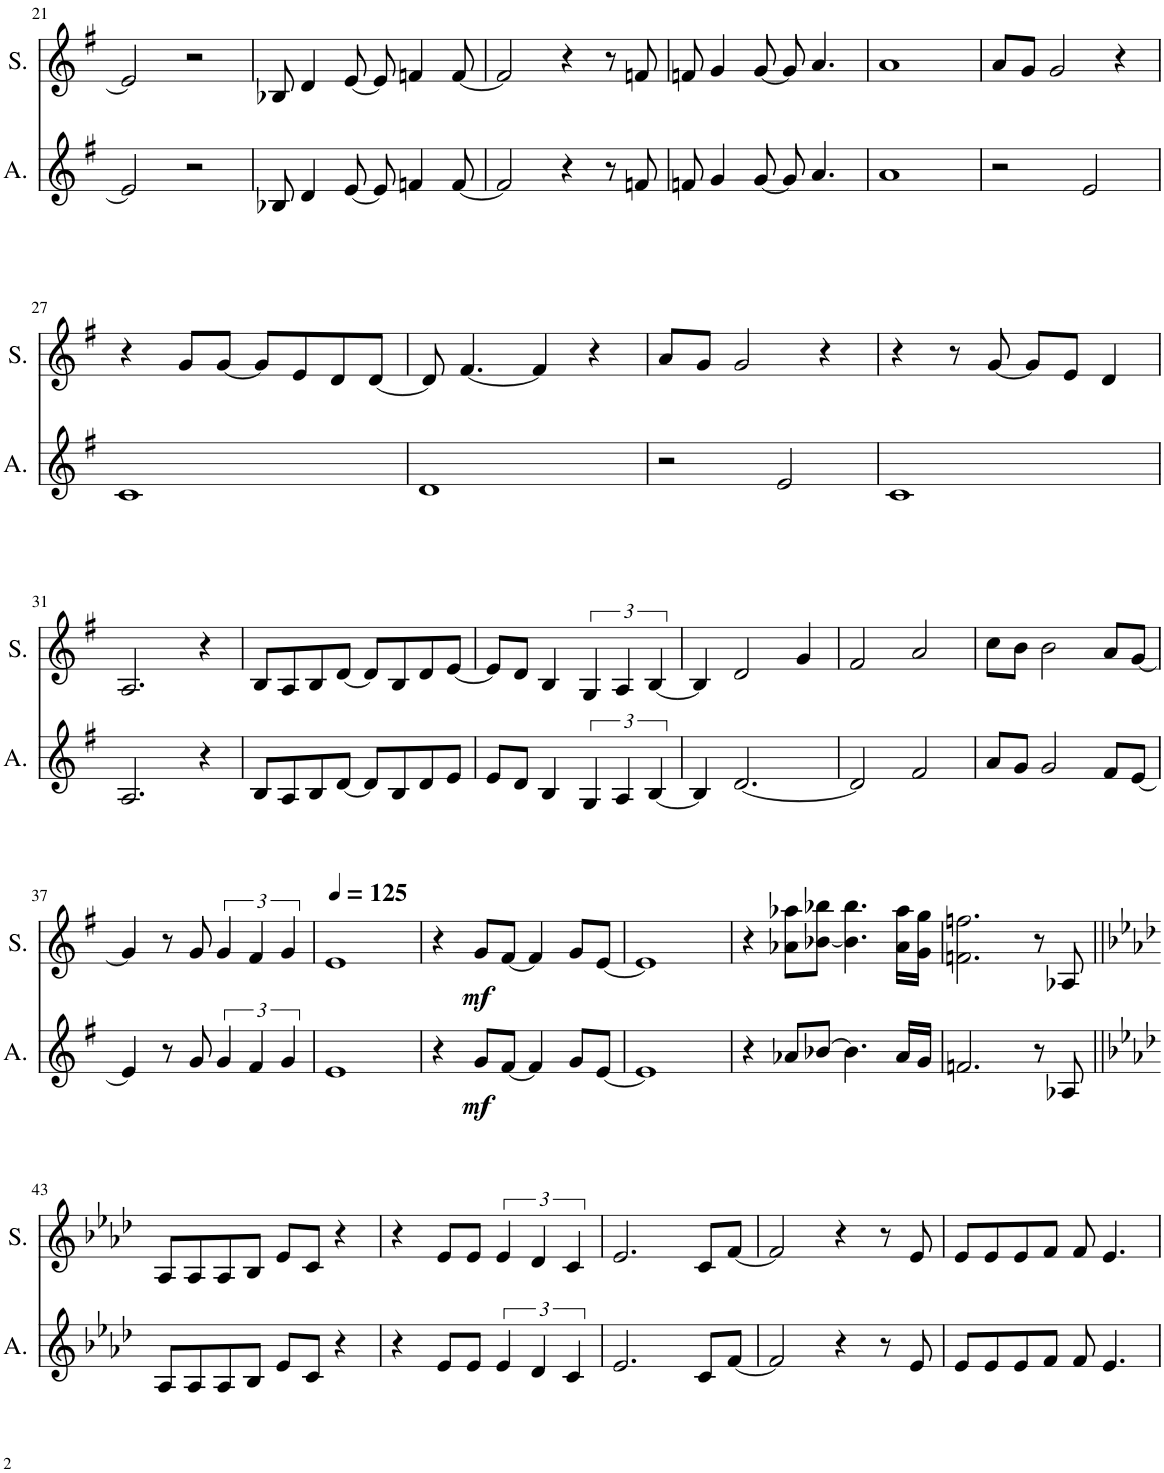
**kern	**dynam	**kern	**dynam
*part2	*part2	*part1	*part1
*staff2	*staff2	*staff1	*staff1
*I"Alto	*	*I"Soprano	*
*I'A.	*	*I'S.	*
!!LO:PB:g=z
*clefG2	*	*clefG2	*
*k[f#]	*	*k[f#]	*
*M4/4	*	*M4/4	*
=21	=21	=21	=21
2e/]	.	2e/]	.
2r	.	2r	.
=22	=22	=22	=22
8B-X/	.	8B-X/	.
4d/	.	4d/	.
[8e/	.	[8e/	.
8e/]	.	8e/]	.
4fn/	.	4fn/	.
[8f/	.	[8f/	.
=23	=23	=23	=23
2f/]	.	2f/]	.
4r	.	4r	.
8r	.	8r	.
8fn/	.	8fn/	.
=24	=24	=24	=24
8fn/	.	8fn/	.
4g/	.	4g/	.
[8g/	.	[8g/	.
8g/]	.	8g/]	.
4.a/	.	4.a/	.
=25	=25	=25	=25
1a	.	1a	.
=26	=26	=26	=26
2r	.	8a/L	.
.	.	8g/J	.
.	.	2g/	.
2e/	.	.	.
.	.	4r	.
!!LO:LB:g=z
=27	=27	=27	=27
1c	.	4r	.
.	.	8g/L	.
.	.	[8g/J	.
.	.	8g/L]	.
.	.	8e/	.
.	.	8d/	.
.	.	[8d/J	.
=28	=28	=28	=28
1d	.	8d/]	.
.	.	[4.f#/	.
.	.	4f#/]	.
.	.	4r	.
=29	=29	=29	=29
2r	.	8a/L	.
.	.	8g/J	.
.	.	2g/	.
2e/	.	.	.
.	.	4r	.
=30	=30	=30	=30
1c	.	4r	.
.	.	8r	.
.	.	[8g/	.
.	.	8g/L]	.
.	.	8e/J	.
.	.	4d/	.
!!LO:LB:g=z
=31	=31	=31	=31
2.A/	.	2.A/	.
4r	.	4r	.
=32	=32	=32	=32
8B/L	.	8B/L	.
8A/	.	8A/	.
8B/	.	8B/	.
[8d/J	.	[8d/J	.
8d/L]	.	8d/L]	.
8B/	.	8B/	.
8d/	.	8d/	.
8e/J	.	[8e/J	.
=33	=33	=33	=33
8e/L	.	8e/L]	.
8d/J	.	8d/J	.
4B/	.	4B/	.
6G/	.	6G/	.
6A/	.	6A/	.
[6B/	.	[6B/	.
=34	=34	=34	=34
4B/]	.	4B/]	.
[2.d/	.	2d/	.
.	.	4g/	.
=35	=35	=35	=35
2d/]	.	2f#/	.
2f#/	.	2a/	.
=36	=36	=36	=36
8a/L	.	8cc\L	.
8g/J	.	8b\J	.
2g/	.	2b\	.
8f#/L	.	8a/L	.
[8e/J	.	[8g/J	.
!!LO:LB:g=z
=37	=37	=37	=37
4e/]	.	4g/]	.
8r	.	8r	.
8g/	.	8g/	.
6g/	.	6g/	.
6f#/	.	6f#/	.
6g/	.	6g/	.
=38	=38	=38	=38
*	*	*MM125	*
1e	.	1e	.
=39	=39	=39	=39
4r	.	4r	.
!	!LO:DY:b	!	!LO:DY:b
8g/L	mf	8g/L	mf
[8f#/J	.	[8f#/J	.
4f#/]	.	4f#/]	.
8g/L	.	8g/L	.
[8e/J	.	[8e/J	.
=40	=40	=40	=40
1e]	.	1e]	.
=41	=41	=41	=41
4r	.	4r	.
8a-X/L	.	8a-X\ 8aa-X\L	.
[8b-X/J	.	[8b-X\ 8bb-X\J	.
4.b-\]	.	4.b-\] 4.bb-\	.
16a-/LL	.	16a-\ 16aa-\LL	.
16g/JJ	.	16g\ 16gg\JJ	.
=42	=42	=42	=42
2.fn/	.	2.fn\ 2.ffn\	.
8r	.	8r	.
8A-X/	.	8A-X/	.
!!LO:LB:g=z
=43||	=43||	=43||	=43||
*k[b-e-a-d-]	*	*k[b-e-a-d-]	*
8A-/L	.	8A-/L	.
8A-/	.	8A-/	.
8A-/	.	8A-/	.
8B-/J	.	8B-/J	.
8e-/L	.	8e-/L	.
8c/J	.	8c/J	.
4r	.	4r	.
=44	=44	=44	=44
4r	.	4r	.
8e-/L	.	8e-/L	.
8e-/J	.	8e-/J	.
6e-/	.	6e-/	.
6d-/	.	6d-/	.
6c/	.	6c/	.
=45	=45	=45	=45
2.e-/	.	2.e-/	.
8c/L	.	8c/L	.
[8f/J	.	[8f/J	.
=46	=46	=46	=46
2f/]	.	2f/]	.
4r	.	4r	.
8r	.	8r	.
8e-/	.	8e-/	.
=47	=47	=47	=47
8e-/L	.	8e-/L	.
8e-/	.	8e-/	.
8e-/	.	8e-/	.
8f/J	.	8f/J	.
8f/	.	8f/	.
4.e-/	.	4.e-/	.
=	=	=	=
*-	*-	*-	*-
